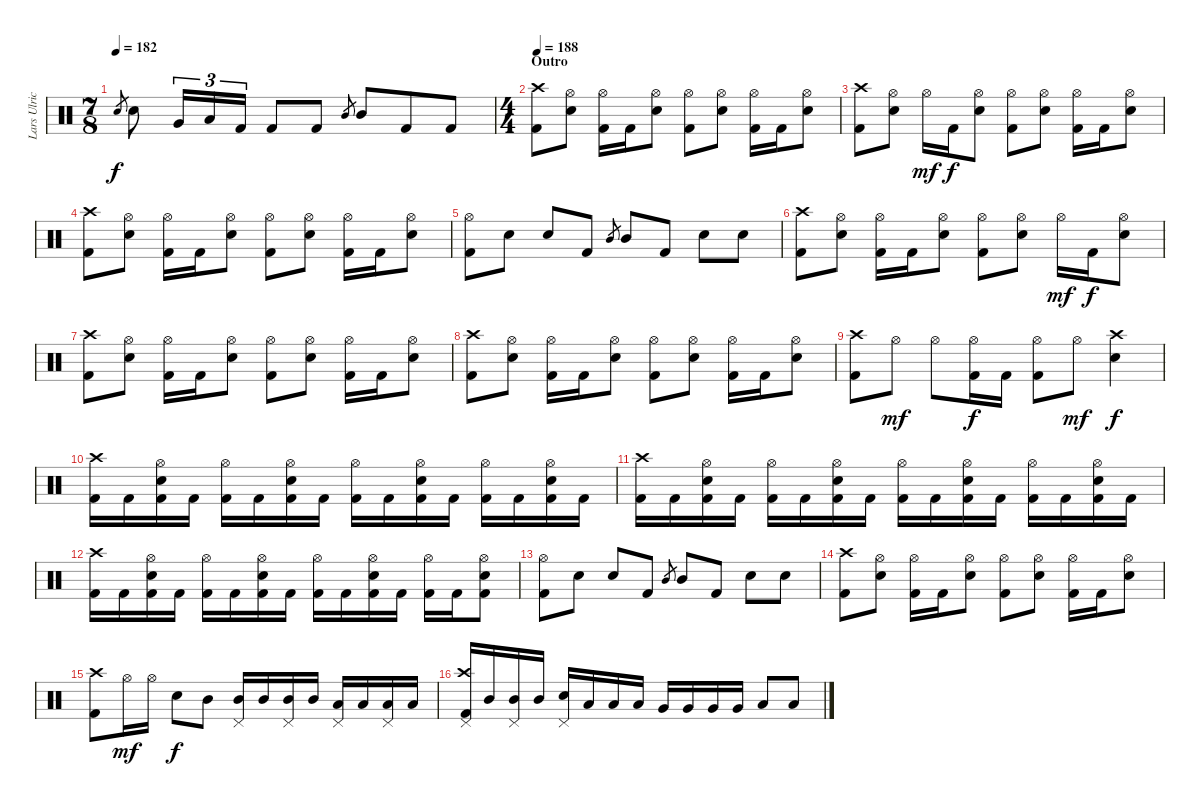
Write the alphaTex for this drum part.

\track ("Lars Ulrich (Drums)" "Lars Ulric") {instrument percussion}
\staff {score}
\articulation defaults
\ts (7 8)
\tempo 182
\clef neutral
\ks c "Snare (hit) 2".8{gr dy f} "Snare (hit) 2".8 "Very Low Tom (hit)".16{tu (3 2)} "Low Tom (hit)".16{tu (3 2)} "Kick (hit) 2".16{tu (3 2)} "Kick (hit) 2".8 "Kick (hit) 2".8 "Mid Tom (hit)".8{gr} "Mid Tom (hit)".8 "Kick (hit) 2".8 "Kick (hit) 2".8
|
\ts (4 4)
\section ("" "Outro")
\tempo 188
("Crash high (hit)" "Kick (hit) 2").8 ("Hi-Hat (open)" "Snare (hit) 2").8 ("Hi-Hat (open)" "Kick (hit) 2").16 "Kick (hit) 2".16 ("Hi-Hat (open)" "Snare (hit) 2").8 ("Hi-Hat (open)" "Kick (hit) 2").8 ("Hi-Hat (open)" "Snare (hit) 2").8 ("Hi-Hat (open)" "Kick (hit) 2").16 "Kick (hit) 2".16 ("Hi-Hat (open)" "Snare (hit) 2").8 |
("Crash high (hit)" "Kick (hit) 2").8 ("Hi-Hat (open)" "Snare (hit) 2").8 "Hi-Hat (open)".16{dy mf} "Kick (hit) 2".16{dy f} ("Hi-Hat (open)" "Snare (hit) 2").8 ("Hi-Hat (open)" "Kick (hit) 2").8 ("Hi-Hat (open)" "Snare (hit) 2").8 ("Hi-Hat (open)" "Kick (hit) 2").16 "Kick (hit) 2".16 ("Hi-Hat (open)" "Snare (hit) 2").8 |
("Crash high (hit)" "Kick (hit) 2").8 ("Hi-Hat (open)" "Snare (hit) 2").8 ("Hi-Hat (open)" "Kick (hit) 2").16 "Kick (hit) 2".16 ("Hi-Hat (open)" "Snare (hit) 2").8 ("Hi-Hat (open)" "Kick (hit) 2").8 ("Hi-Hat (open)" "Snare (hit) 2").8 ("Hi-Hat (open)" "Kick (hit) 2").16 "Kick (hit) 2".16 ("Hi-Hat (open)" "Snare (hit) 2").8 |
("Hi-Hat (open)" "Kick (hit) 2").8 "Snare (hit) 2".8 "Snare (hit) 2".8 "Kick (hit) 2".8 "Mid Tom (hit)".8{gr} "Mid Tom (hit)".8 "Kick (hit) 2".8 "Snare (hit) 2".8 "Snare (hit) 2".8 |
("Crash high (hit)" "Kick (hit) 2").8 ("Hi-Hat (open)" "Snare (hit) 2").8 ("Hi-Hat (open)" "Kick (hit) 2").16 "Kick (hit) 2".16 ("Hi-Hat (open)" "Snare (hit) 2").8 ("Hi-Hat (open)" "Kick (hit) 2").8 ("Hi-Hat (open)" "Snare (hit) 2").8 "Hi-Hat (open)".16{dy mf} "Kick (hit) 2".16{dy f} ("Hi-Hat (open)" "Snare (hit) 2").8 |
("Crash high (hit)" "Kick (hit) 2").8 ("Hi-Hat (open)" "Snare (hit) 2").8 ("Hi-Hat (open)" "Kick (hit) 2").16 "Kick (hit) 2".16 ("Hi-Hat (open)" "Snare (hit) 2").8 ("Hi-Hat (open)" "Kick (hit) 2").8 ("Hi-Hat (open)" "Snare (hit) 2").8 ("Hi-Hat (open)" "Kick (hit) 2").16 "Kick (hit) 2".16 ("Hi-Hat (open)" "Snare (hit) 2").8 |
("Crash high (hit)" "Kick (hit) 2").8 ("Hi-Hat (open)" "Snare (hit) 2").8 ("Hi-Hat (open)" "Kick (hit) 2").16 "Kick (hit) 2".16 ("Hi-Hat (open)" "Snare (hit) 2").8 ("Hi-Hat (open)" "Kick (hit) 2").8 ("Hi-Hat (open)" "Snare (hit) 2").8 ("Hi-Hat (open)" "Kick (hit) 2").16 "Kick (hit) 2".16 ("Hi-Hat (open)" "Snare (hit) 2").8 |
("Crash high (hit)" "Kick (hit) 2").8 "Hi-Hat (open)".8{dy mf} "Hi-Hat (open)".8 ("Hi-Hat (open)" "Kick (hit) 2").16{dy f} "Kick (hit) 2".16 ("Hi-Hat (open)" "Kick (hit) 2").8 "Hi-Hat (open)".8{dy mf} ("Crash high (hit)" "Snare (hit) 2").4{dy f} |
("Crash high (hit)" "Kick (hit) 2").16 "Kick (hit) 2".16 ("Hi-Hat (open)" "Snare (hit) 2" "Kick (hit) 2").16 "Kick (hit) 2".16 ("Hi-Hat (open)" "Kick (hit) 2").16 "Kick (hit) 2".16 ("Hi-Hat (open)" "Snare (hit) 2" "Kick (hit) 2").16 "Kick (hit) 2".16 ("Hi-Hat (open)" "Kick (hit) 2").16 "Kick (hit) 2".16 ("Hi-Hat (open)" "Snare (hit) 2" "Kick (hit) 2").16 "Kick (hit) 2".16 ("Hi-Hat (open)" "Kick (hit) 2").16 "Kick (hit) 2".16 ("Hi-Hat (open)" "Snare (hit) 2" "Kick (hit) 2").16 "Kick (hit) 2".16 |
("Crash high (hit)" "Kick (hit) 2").16 "Kick (hit) 2".16 ("Hi-Hat (open)" "Snare (hit) 2" "Kick (hit) 2").16 "Kick (hit) 2".16 ("Hi-Hat (open)" "Kick (hit) 2").16 "Kick (hit) 2".16 ("Hi-Hat (open)" "Snare (hit) 2" "Kick (hit) 2").16 "Kick (hit) 2".16 ("Hi-Hat (open)" "Kick (hit) 2").16 "Kick (hit) 2".16 ("Hi-Hat (open)" "Snare (hit) 2" "Kick (hit) 2").16 "Kick (hit) 2".16 ("Hi-Hat (open)" "Kick (hit) 2").16 "Kick (hit) 2".16 ("Hi-Hat (open)" "Snare (hit) 2" "Kick (hit) 2").16 "Kick (hit) 2".16 |
("Crash high (hit)" "Kick (hit) 2").16 "Kick (hit) 2".16 ("Hi-Hat (open)" "Snare (hit) 2" "Kick (hit) 2").16 "Kick (hit) 2".16 ("Hi-Hat (open)" "Kick (hit) 2").16 "Kick (hit) 2".16 ("Hi-Hat (open)" "Snare (hit) 2" "Kick (hit) 2").16 "Kick (hit) 2".16 ("Hi-Hat (open)" "Kick (hit) 2").16 "Kick (hit) 2".16 ("Hi-Hat (open)" "Snare (hit) 2" "Kick (hit) 2").16 "Kick (hit) 2".16 ("Hi-Hat (open)" "Kick (hit) 2").16 "Kick (hit) 2".16 ("Hi-Hat (open)" "Snare (hit) 2" "Kick (hit) 2").8 |
("Hi-Hat (open)" "Kick (hit) 2").8 "Snare (hit) 2".8 "Snare (hit) 2".8 "Kick (hit) 2".8 "Mid Tom (hit)".8{gr} "Mid Tom (hit)".8 "Kick (hit) 2".8 "Snare (hit) 2".8 "Snare (hit) 2".8 |
("Crash high (hit)" "Kick (hit) 2").8 ("Hi-Hat (open)" "Snare (hit) 2").8 ("Hi-Hat (open)" "Kick (hit) 2").16 "Kick (hit) 2".16 ("Hi-Hat (open)" "Snare (hit) 2").8 ("Hi-Hat (open)" "Kick (hit) 2").8 ("Hi-Hat (open)" "Snare (hit) 2").8 ("Hi-Hat (open)" "Kick (hit) 2").16 "Kick (hit) 2".16 ("Hi-Hat (open)" "Snare (hit) 2").8 |
("Crash high (hit)" "Kick (hit) 2").8 "Hi-Hat (open)".16{dy mf} "Hi-Hat (open)".16 "Snare (hit) 2".8{dy f} "Mid Tom (hit)".8 ("Mid Tom (hit)" "Pedal Hi-Hat (hit)").16 "Mid Tom (hit)".16 ("Mid Tom (hit)" "Pedal Hi-Hat (hit)").16 "Mid Tom (hit)".16 ("Low Tom (hit)" "Pedal Hi-Hat (hit)").16 "Low Tom (hit)".16 ("Low Tom (hit)" "Pedal Hi-Hat (hit)").16 "Low Tom (hit)".16 |
("Crash high (hit)" "Pedal Hi-Hat (hit)" "Kick (hit) 2").16 "Mid Tom (hit)".16 ("Mid Tom (hit)" "Pedal Hi-Hat (hit)").16 "Mid Tom (hit)".16 ("Snare (hit) 2" "Pedal Hi-Hat (hit)").16 "Low Tom (hit)".16 "Low Tom (hit)".16 "Low Tom (hit)".16 "Very Low Tom (hit)".16 "Very Low Tom (hit)".16 "Very Low Tom (hit)".16 "Very Low Tom (hit)".16 "Low Floor Tom (hit)".8 "Low Floor Tom (hit)".8
